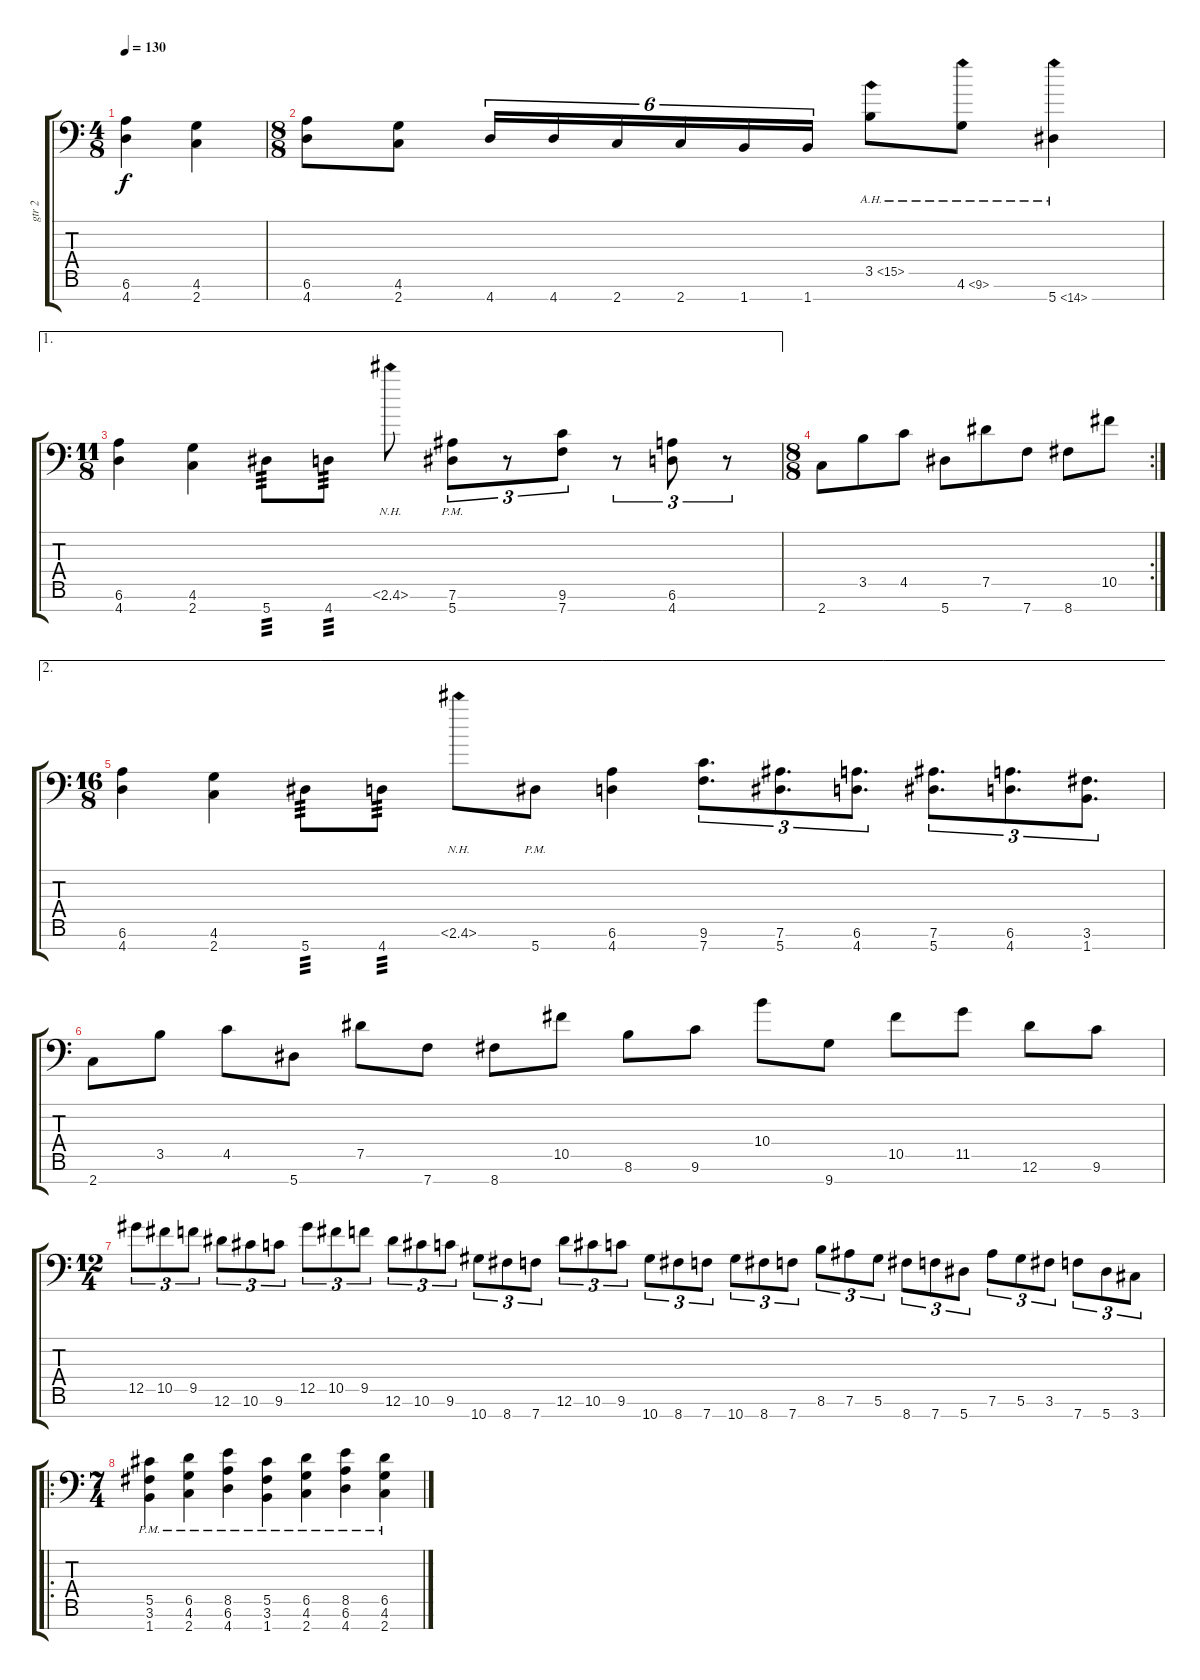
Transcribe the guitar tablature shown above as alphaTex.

\track ("gtr 2" "gtr 2") {instrument overdrivenguitar}
\staff {score tabs}
\tuning (Eb4 Bb3 Gb3 Db3 Ab2 Eb2 Bb1) {hide}
\ts (4 8)
\tempo 130
\clef f4
\ks c
(6.6 4.7).4{dy f} (4.6 2.7).4 |
\ts (8 8)
(6.6 4.7).8 (4.6 2.7).8 4.7.16{tu (6 4)} 4.7.16{tu (6 4)} 2.7.16{tu (6 4)} 2.7.16{tu (6 4)} 1.7.16{tu (6 4)} 1.7.16{tu (6 4)} 3.5{ah 12}.8 4.6{ah 5}.8 5.7{ah 9}.4 |
\ae 1
\ts (11 8)
(6.6 4.7).4 (4.6 2.7).4 5.7.8{tp 3} 4.7.8{tp 3} 2.6{nh}.8 (7.6{pm} 5.7{pm}).8{tu (3 2)} r.8{tu (3 2)} (9.6 7.7).8{tu (3 2)} r.8{tu (3 2)} (6.6 4.7).8{tu (3 2)} r.8{tu (3 2)} |
\rc 2
\ts (8 8)
2.7.8 3.5.8 4.5.8 5.7.8 7.5.8 7.7.8 8.7.8 10.5.8 |
\ae 2
\ts (16 8)
(6.6 4.7).4 (4.6 2.7).4 5.7.8{tp 3} 4.7.8{tp 3} 2.6{nh}.8 5.7{pm}.8 (6.6 4.7).4 (9.6 7.7).8{d tu (3 2)} (7.6 5.7).8{d tu (3 2)} (6.6 4.7).8{d tu (3 2)} (7.6 5.7).8{d tu (3 2)} (6.6 4.7).8{d tu (3 2)} (3.6 1.7).8{d tu (3 2)} |
2.7.8 3.5.8 4.5.8 5.7.8 7.5.8 7.7.8 8.7.8 10.5.8 8.6.8 9.6.8 10.4.8 9.7.8 10.5.8 11.5.8 12.6.8 9.6.8 |
\ts (12 4)
12.5.8{tu (3 2)} 10.5.8{tu (3 2)} 9.5.8{tu (3 2)} 12.6.8{tu (3 2)} 10.6.8{tu (3 2)} 9.6.8{tu (3 2)} 12.5.8{tu (3 2)} 10.5.8{tu (3 2)} 9.5.8{tu (3 2)} 12.6.8{tu (3 2)} 10.6.8{tu (3 2)} 9.6.8{tu (3 2)} 10.7.8{tu (3 2)} 8.7.8{tu (3 2)} 7.7.8{tu (3 2)} 12.6.8{tu (3 2)} 10.6.8{tu (3 2)} 9.6.8{tu (3 2)} 10.7.8{tu (3 2)} 8.7.8{tu (3 2)} 7.7.8{tu (3 2)} 10.7.8{tu (3 2)} 8.7.8{tu (3 2)} 7.7.8{tu (3 2)} 8.6.8{tu (3 2)} 7.6.8{tu (3 2)} 5.6.8{tu (3 2)} 8.7.8{tu (3 2)} 7.7.8{tu (3 2)} 5.7.8{tu (3 2)} 7.6.8{tu (3 2)} 5.6.8{tu (3 2)} 3.6.8{tu (3 2)} 7.7.8{tu (3 2)} 5.7.8{tu (3 2)} 3.7.8{tu (3 2)} |
\ro
\ts (7 4)
(5.5{pm} 3.6{pm} 1.7{pm}).4 (6.5{pm} 4.6{pm} 2.7{pm}).4 (8.5{pm} 6.6{pm} 4.7{pm}).4 (5.5{pm} 3.6{pm} 1.7{pm}).4 (6.5{pm} 4.6{pm} 2.7{pm}).4 (8.5{pm} 6.6{pm} 4.7{pm}).4 (6.5{pm} 4.6{pm} 2.7{pm}).4
